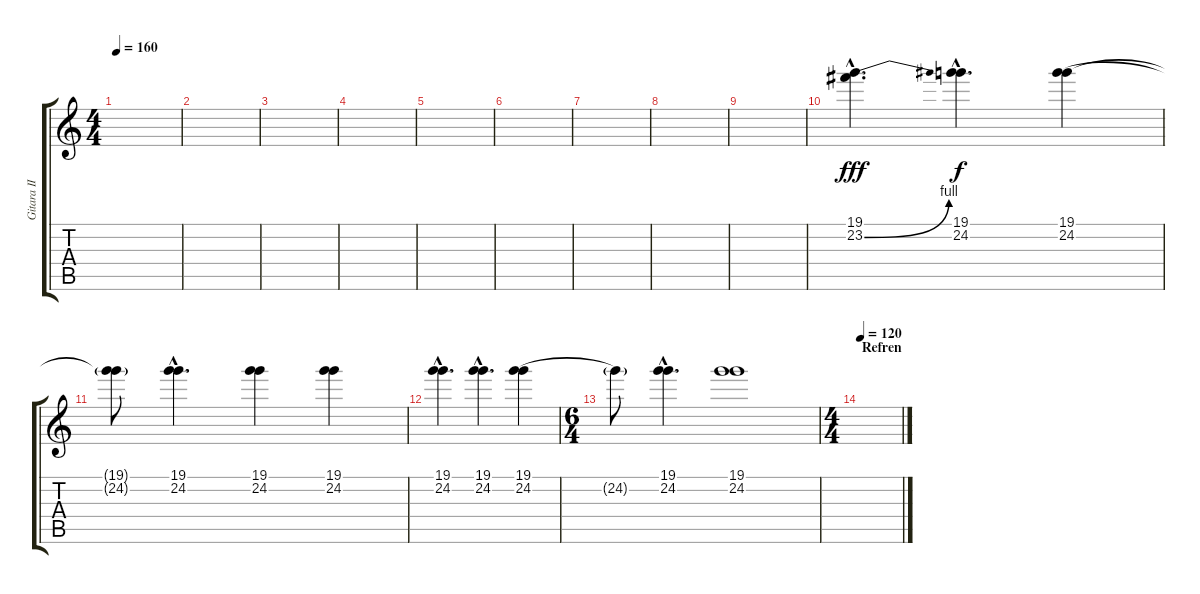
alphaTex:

\track ("Gitara II" "Gitara II") {instrument distortionguitar}
\staff {score tabs}
\tuning (C4 G3 Eb3 Bb2 F2 C2) {hide}
\ts (4 4)
\tempo 160
\clef g2
\ks c
|
|
|
|
|
|
|
|
|
(19.1{hac} 23.2{be (bend 0 0 60 4) hac}).4{d dy fff volume 8 balance 8} (19.1{hac} 24.2{be (hold 0 0 60 0) hac}).4{d dy f} (19.1{be (hold 0 0 60 0)} 24.2).4 |
(19.1{t} 24.2{t}).8 (19.1{hac} 24.2{be (hold 0 0 60 0) hac}).4{d} (19.1 24.2{be (hold 0 0 60 0)}).4 (19.1 24.2{be (hold 0 0 60 0)}).4 |
(19.1{hac} 24.2{be (hold 0 0 60 0) hac}).4{d} (19.1{hac} 24.2{be (hold 0 0 60 0) hac}).4{d} (19.1 24.2{be (hold 0 0 60 0)}).4 |
\ts (6 4)
24.2{t}.8 (19.1{hac} 24.2{be (hold 0 0 60 0) hac}).4{d} (19.1 24.2{be (hold 0 0 60 0)}).1 |
\ts (4 4)
\section ("" "Refren")
\tempo 120
